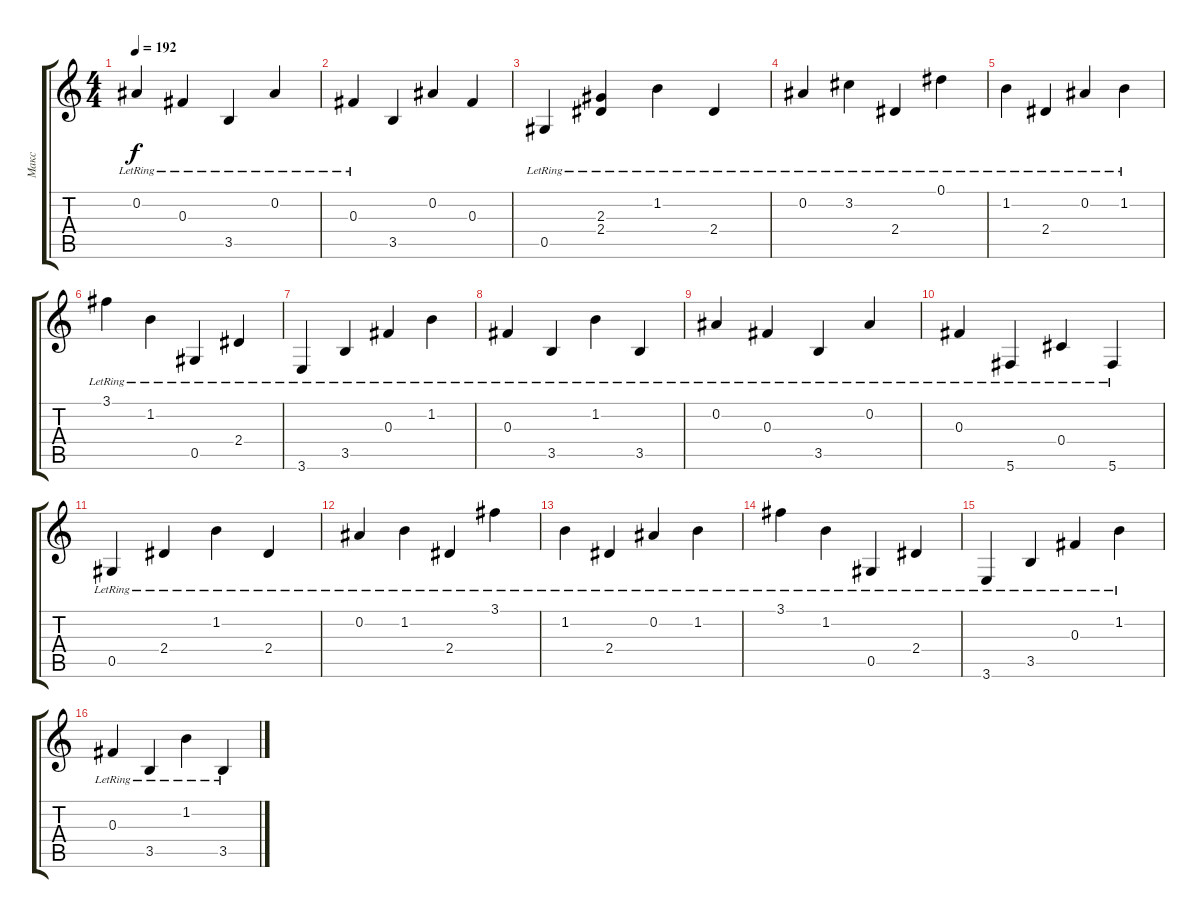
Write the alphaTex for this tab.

\track ("Макс" "Макс") {instrument acousticguitarsteel}
\staff {score tabs}
\tuning (Eb4 Bb3 Gb3 Db3 Ab2 Db2) {hide}
\ts (4 4)
\tempo 192
\clef g2
\ks c
0.2{lr}.4{dy f} 0.3{lr}.4 3.5{lr}.4 0.2{lr}.4 |
0.3{lr}.4 3.5.4 0.2.4 0.3.4 |
0.5{lr}.4{balance 4} (2.3 2.4{lr}).4 1.2{lr}.4 2.4{lr}.4 |
0.2{lr}.4 3.2{lr}.4 2.4{lr}.4 0.1{lr}.4 |
1.2{lr}.4 2.4{lr}.4 0.2{lr}.4 1.2{lr}.4 |
3.1{lr}.4 1.2{lr}.4 0.5{lr}.4 2.4{lr}.4 |
3.6{lr}.4 3.5{lr}.4 0.3{lr}.4 1.2{lr}.4 |
0.3{lr}.4 3.5{lr}.4 1.2{lr}.4 3.5{lr}.4 |
0.2{lr}.4 0.3{lr}.4 3.5{lr}.4 0.2{lr}.4 |
0.3{lr}.4 5.6{lr}.4 0.4{lr}.4 5.6{lr}.4 |
0.5{lr}.4 2.4{lr}.4 1.2{lr}.4 2.4{lr}.4 |
0.2{lr}.4 1.2{lr}.4 2.4{lr}.4 3.1{lr}.4 |
1.2{lr}.4 2.4{lr}.4 0.2{lr}.4 1.2{lr}.4 |
3.1{lr}.4 1.2{lr}.4 0.5{lr}.4 2.4{lr}.4 |
3.6{lr}.4 3.5{lr}.4 0.3{lr}.4 1.2{lr}.4 |
0.3{lr}.4 3.5{lr}.4 1.2{lr}.4 3.5{lr}.4
